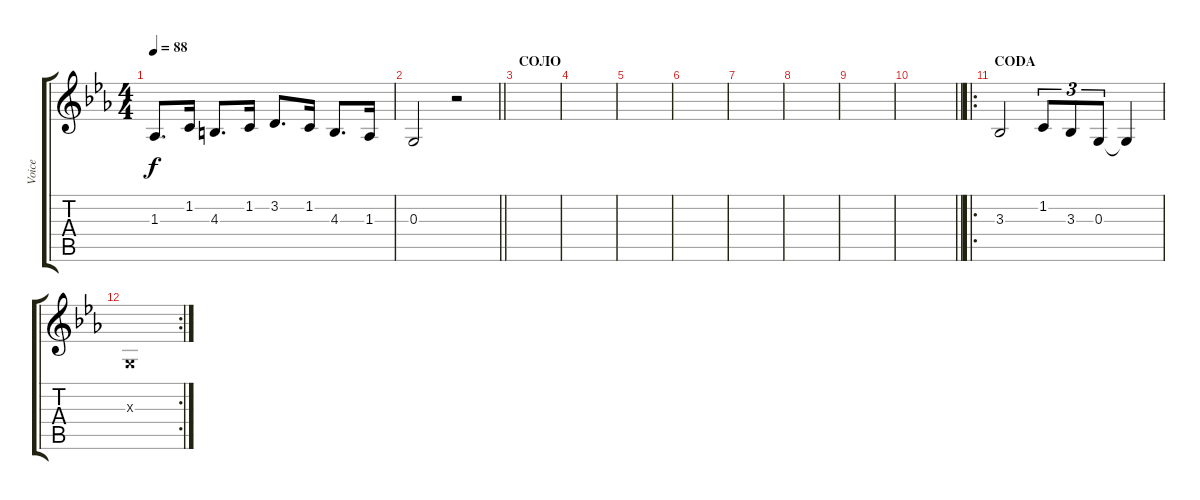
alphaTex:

\track ("Voice" "Voice") {instrument lead6voice}
\staff {score tabs}
\tuning (E4 B3 G3 D3 A2 E2) {hide}
\ts (4 4)
\tempo 88
\clef g2
\ks cminor
1.3.8{d dy f} 1.2.16 4.3.8{d} 1.2.16 3.2.8{d} 1.2.16 4.3.8{d} 1.3.16 |
\barLineRight lightlight
0.3.2 r.2 |
\section ("" "СОЛО")
|
|
|
|
|
|
|
\barLineRight lightlight
|
\ro
\section ("" "CODA")
3.3.2 1.2.8{tu (3 2)} 3.3.8{tu (3 2)} 0.3.8{tu (3 2)} 0.3{t}.4 |
\rc 2
0.3{x}.1
